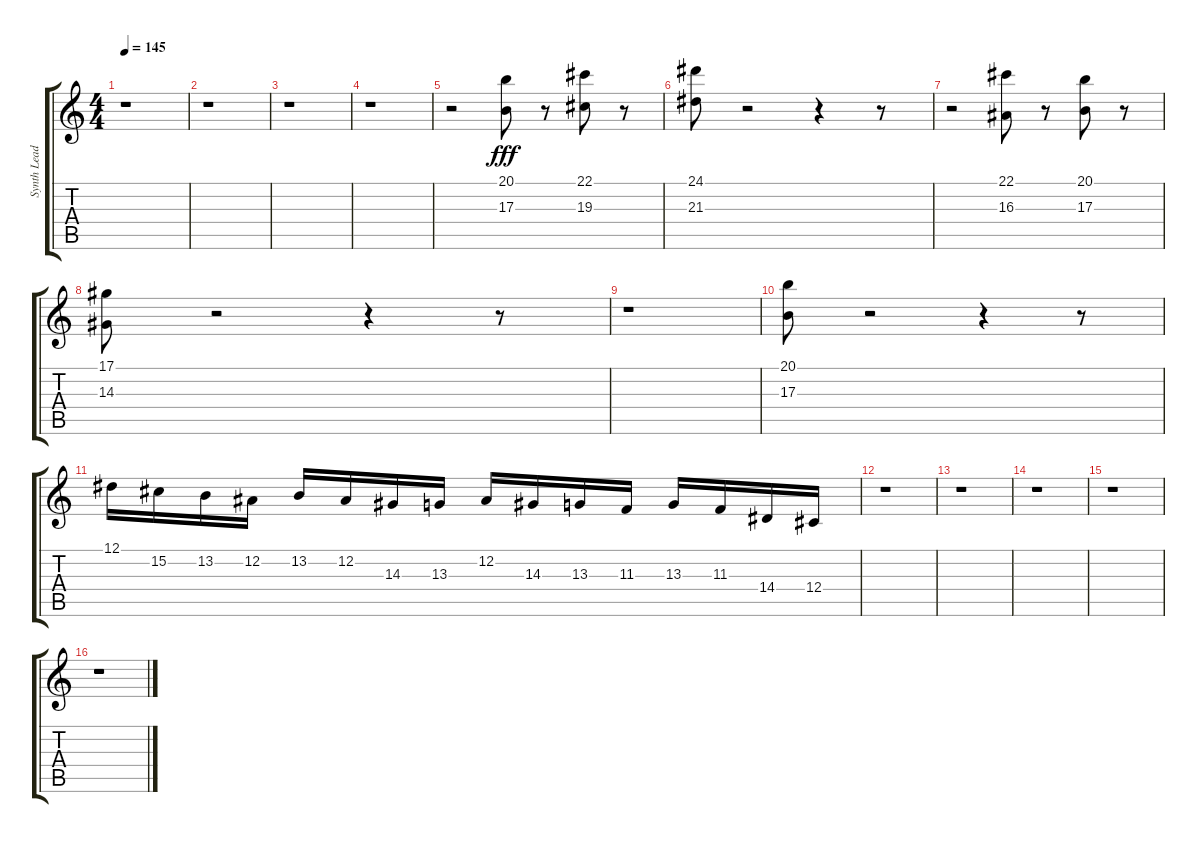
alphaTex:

\track ("Synth Lead" "Synth Lead") {instrument stringensemble1}
\staff {score tabs}
\tuning (Eb4 Bb3 Gb3 Db3 Ab2 Eb2) {hide}
\ts (4 4)
\tempo 145
\clef g2
\ks c
r.1{dy fff} |
r.1 |
r.1 |
r.1 |
r.2 (20.1 17.3).8 r.8 (22.1 19.3).8 r.8 |
(24.1 21.3).8 r.2 r.4 r.8 |
r.2 (22.1 16.3).8 r.8 (20.1 17.3).8 r.8 |
(17.1 14.3).8 r.2 r.4 r.8 |
r.1 |
(20.1 17.3).8 r.2 r.4 r.8 |
12.1.16{volume 13 balance 8} 15.2.16 13.2.16 12.2.16 13.2.16 12.2.16 14.3.16 13.3.16 12.2.16 14.3.16 13.3.16 11.3.16 13.3.16 11.3.16 14.4.16 12.4.16 |
r.1 |
r.1 |
r.1 |
r.1 |
r.1
